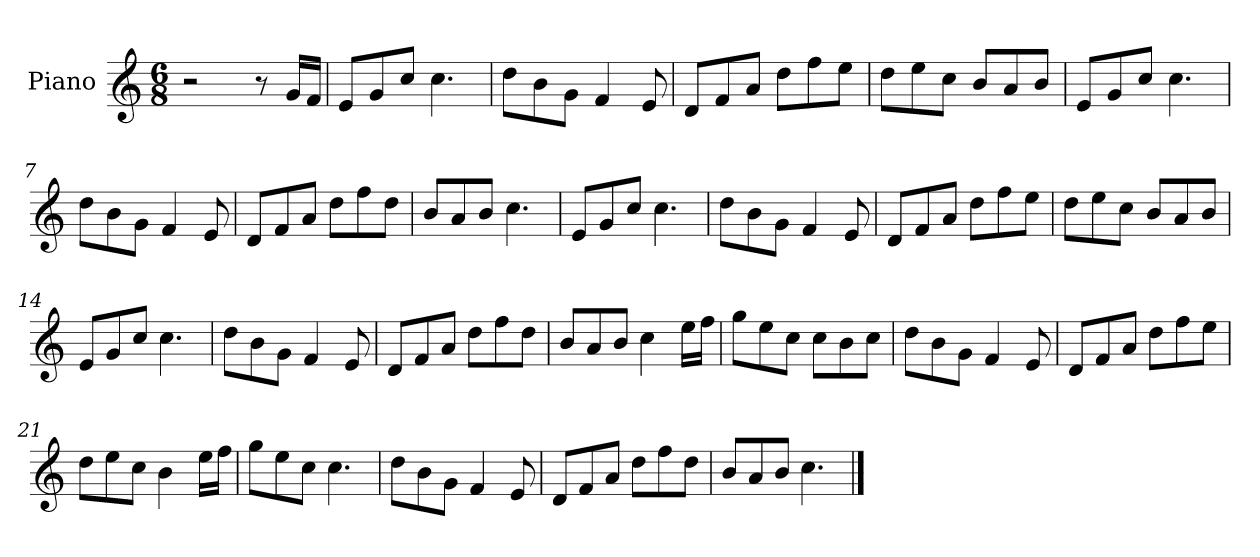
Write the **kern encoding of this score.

**kern
*part1
*staff1
*I"Piano
*I'Pno
*clefG2
*k[]
*M6/8
=1
2r
8r
16g/LL
16f/JJ
=2
8e/L
8g/
8cc/J
4.cc\
=3
8dd\L
8b\
8g\J
4f/
8e/
=4
8d/L
8f/
8a/J
8dd\L
8ff\
8ee\J
=5
8dd\L
8ee\
8cc\J
8b/L
8a/
8b/J
=6
8e/L
8g/
8cc/J
4.cc\
=7
8dd\L
8b\
8g\J
4f/
8e/
=8
8d/L
8f/
8a/J
8dd\L
8ff\
8dd\J
=9
8b/L
8a/
8b/J
4.cc\
=10
8e/L
8g/
8cc/J
4.cc\
=11
8dd\L
8b\
8g\J
4f/
8e/
=12
8d/L
8f/
8a/J
8dd\L
8ff\
8ee\J
=13
8dd\L
8ee\
8cc\J
8b/L
8a/
8b/J
=14
8e/L
8g/
8cc/J
4.cc\
=15
8dd\L
8b\
8g\J
4f/
8e/
=16
8d/L
8f/
8a/J
8dd\L
8ff\
8dd\J
=17
8b/L
8a/
8b/J
4cc\
16ee\LL
16ff\JJ
=18
8gg\L
8ee\
8cc\J
8cc\L
8b\
8cc\J
=19
8dd\L
8b\
8g\J
4f/
8e/
=20
8d/L
8f/
8a/J
8dd\L
8ff\
8ee\J
=21
8dd\L
8ee\
8cc\J
4b\
16ee\LL
16ff\JJ
=22
8gg\L
8ee\
8cc\J
4.cc\
=23
8dd\L
8b\
8g\J
4f/
8e/
=24
8d/L
8f/
8a/J
8dd\L
8ff\
8dd\J
=25
8b/L
8a/
8b/J
4.cc\
==
*-
